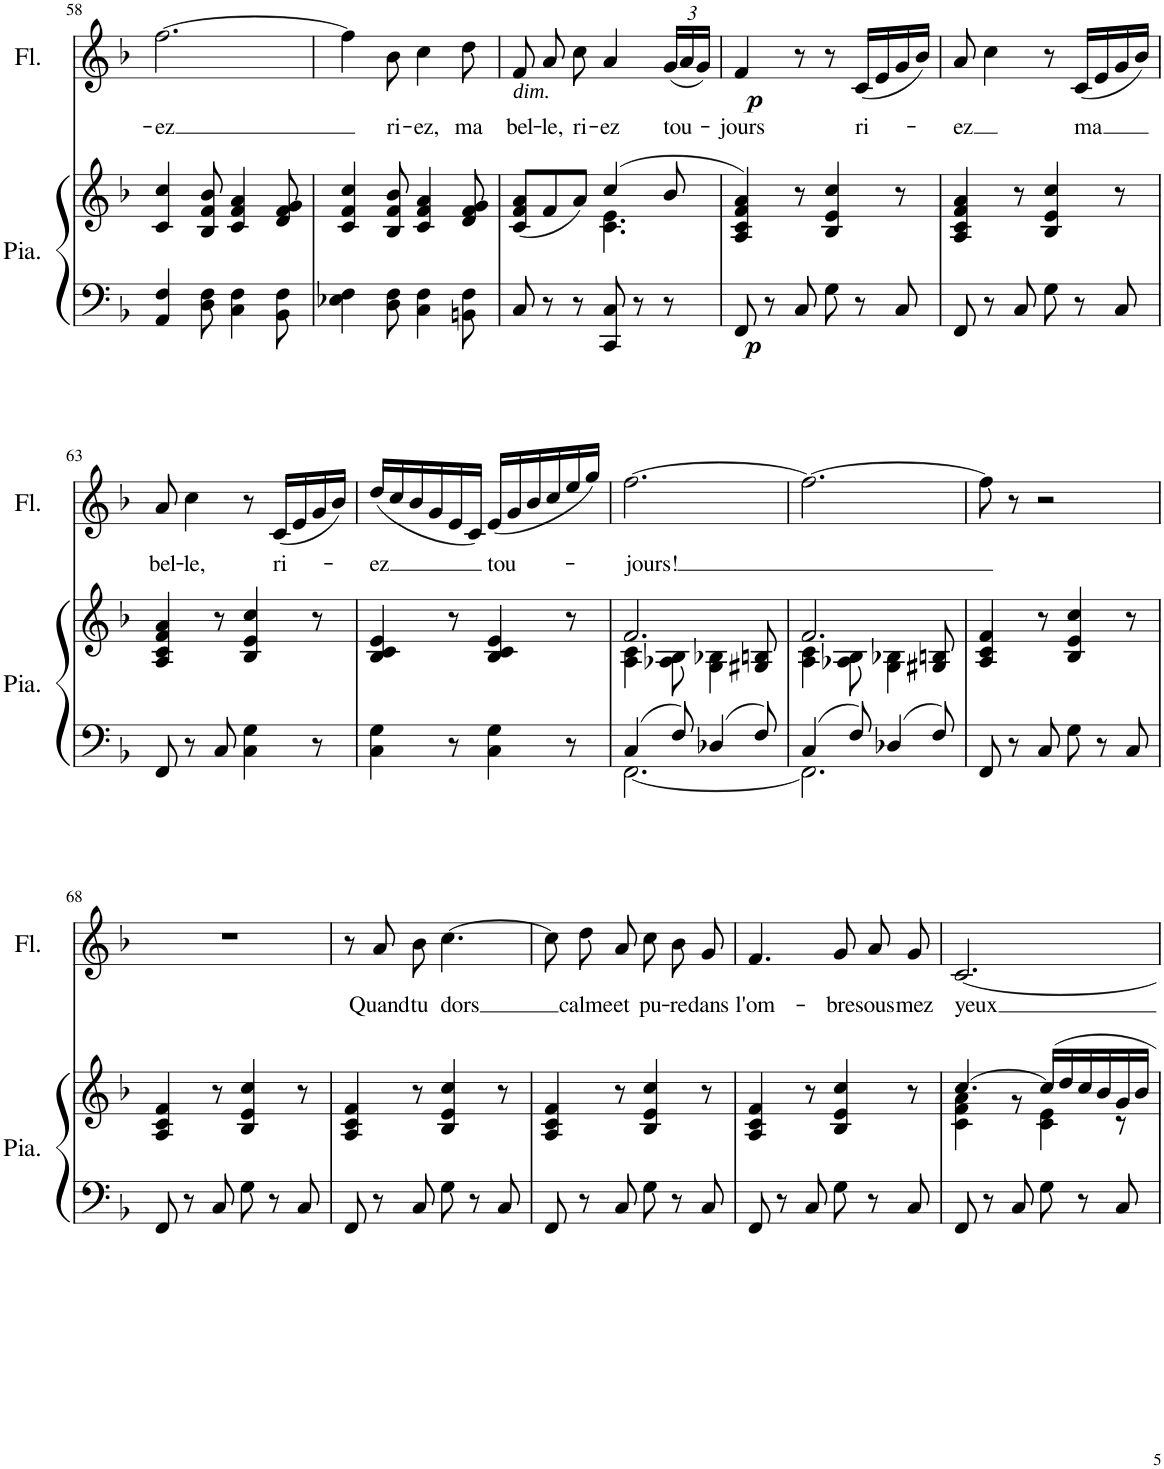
**kern	**kern	**dynam	**kern	**text	**dynam
*part2	*part2	*part2	*part1	*part1	*part1
*staff3	*staff2	*staff2/3	*staff1	*staff1	*staff1
*I"Piano	*	*	*I"Flûte	*	*
*I'Pia.	*	*	*I'Fl.	*	*
!!LO:PB:g=z
*clefF4	*clefG2	*	*clefG2	*	*
*k[b-]	*k[b-]	*	*k[b-]	*	*
*M6/8	*M6/8	*	*M6/8	*	*
=58	=58	=58	=58	=58	=58
!	!	!	!	!LO:LY:b	!
4AA/ 4F/	4c/ 4cc/	.	[2.ff\	-ez	.
8D\ 8F\	8B-/ 8f/ 8b-/	.	.	.	.
4C\ 4F\	4c/ 4f/ 4a/	.	.	.	.
8BB-\ 8F\	8d/ 8f/ 8g/	.	.	.	.
=59	=59	=59	=59	=59	=59
4E-X\ 4F\	4c/ 4f/ 4cc/	.	4ff\]	.	.
!	!	!	!	!LO:LY:b	!
8D\ 8F\	8B-/ 8f/ 8b-/	.	8b-\	ri-	.
!	!	!	!	!LO:LY:b	!
4C\ 4F\	4c/ 4f/ 4a/	.	4cc\	-ez,	.
!	!	!	!	!LO:LY:b	!
8BBn\ 8F\	8d/ 8f/ 8g/	.	8dd\	ma	.
=60	=60	=60	=60	=60	=60
*	*^	*	*	*	*
!	!	!	!	!	!LO:LY:b	!LO:DY:b
8C/	(8c/ 8f/ 8a/L	4.ryy	.	8f/	bel-	other-dynamics
!	!	!	!	!	!LO:LY:b	!
8r	8f/	.	.	8a/	-le,	.
!	!	!	!	!	!LO:LY:b	!
8r	8a/J)	.	.	8cc\	ri-	.
!	!	!	!	!	!LO:LY:b	!
8CC/ 8C/	(4cc/	4.c\ 4.e\	.	4a/	-ez	.
8r	.	.	.	.	.	.
*	*	*	*	*Xbrackettup	*	*
!	!	!	!	!	!LO:LY:b	!
8r	8b-/	.	.	(24g/LL	tou-	.
.	.	.	.	24a/	.	.
.	.	.	.	24g/JJ)	.	.
*	*v	*v	*	*	*	*
=61	=61	=61	=61	=61	=61
!	!	!LO:DY:b=2	!	!LO:LY:b	!LO:DY:b
8FF/	4A/ 4c/ 4f/ 4a/)	p	4f/	-jours	p
8r	.	.	.	.	.
8C/	8r	.	8r	.	.
8G\	4B-/ 4e/ 4cc/	.	8r	.	.
!	!	!	!	!LO:LY:b	!
8r	.	.	(16c/LL	ri-	.
.	.	.	16e/	.	.
8C/	8r	.	16g/	.	.
.	.	.	16b-/JJ)	.	.
=62	=62	=62	=62	=62	=62
!	!	!	!	!LO:LY:b	!
8FF/	4A/ 4c/ 4f/ 4a/	.	8a/	-ez	.
8r	.	.	4cc\	.	.
8C/	8r	.	.	.	.
8G\	4B-/ 4e/ 4cc/	.	8r	.	.
!	!	!	!	!LO:LY:b	!
8r	.	.	(16c/LL	ma	.
.	.	.	16e/	.	.
8C/	8r	.	16g/	.	.
.	.	.	16b-/JJ)	.	.
!!LO:LB:g=z
=63	=63	=63	=63	=63	=63
!	!	!	!	!LO:LY:b	!
8FF/	4A/ 4c/ 4f/ 4a/	.	8a/	-bel-	.
!	!	!	!	!LO:LY:b	!
8r	.	.	4cc\	-le,	.
8C/	8r	.	.	.	.
4C\ 4G\	4B-/ 4e/ 4cc/	.	8r	.	.
!	!	!	!	!LO:LY:b	!
.	.	.	(16c/LL	ri-	.
.	.	.	16e/	.	.
8r	8r	.	16g/	.	.
.	.	.	16b-/JJ)	.	.
=64	=64	=64	=64	=64	=64
!	!	!	!	!LO:LY:b	!
4C\ 4G\	4B-/ 4c/ 4e/	.	(16dd/LL	-ez	.
.	.	.	16cc/	.	.
.	.	.	16b-/	.	.
.	.	.	16g/	.	.
8r	8r	.	16e/	.	.
.	.	.	16c/JJ)	.	.
!	!	!	!	!LO:LY:b	!
4C\ 4G\	4B-/ 4c/ 4e/	.	(16e/LL	tou-	.
.	.	.	16g/	.	.
.	.	.	16b-/	.	.
.	.	.	16cc/	.	.
8r	8r	.	16ee/	.	.
.	.	.	16gg/JJ)	.	.
=65	=65	=65	=65	=65	=65
*^	*^	*	*	*	*
!	!	!	!	!	!	!LO:LY:b	!
4C/	[2.FF\	2.f/	4A\ 4c\	.	[2.ff\	-jours!	.
8F/	.	.	8A-X\ 8B-\	.	.	.	.
4D-X/	.	.	4G\ 4B-X\	.	.	.	.
8F/	.	.	8G#X/ 8Bn/	.	.	.	.
=66	=66	=66	=66	=66	=66	=66	=66
4C/	2.FF\]	2.f/	4A\ 4c\	.	2.ff\_	.	.
8F/	.	.	8A-X\ 8B-\	.	.	.	.
4D-X/	.	.	4G\ 4B-X\	.	.	.	.
8F/	.	.	8G#X/ 8Bn/	.	.	.	.
*v	*v	*	*	*	*	*	*
*	*v	*v	*	*	*	*
=67	=67	=67	=67	=67	=67
8FF/	4A/ 4c/ 4f/	.	8ff\]	.	.
8r	.	.	8r	.	.
8C/	8r	.	2r	.	.
8G\	4B-/ 4e/ 4cc/	.	.	.	.
8r	.	.	.	.	.
8C/	8r	.	.	.	.
!!LO:LB:g=z
=68	=68	=68	=68	=68	=68
8FF/	4A/ 4c/ 4f/	.	2.r	.	.
8r	.	.	.	.	.
8C/	8r	.	.	.	.
8G\	4B-/ 4e/ 4cc/	.	.	.	.
8r	.	.	.	.	.
8C/	8r	.	.	.	.
=69	=69	=69	=69	=69	=69
8FF/	4A/ 4c/ 4f/	.	8r	.	.
!	!	!	!	!LO:LY:b	!
8r	.	.	8a/	Quand	.
!	!	!	!	!LO:LY:b	!
8C/	8r	.	8b-\	tu	.
!	!	!	!	!LO:LY:b	!
8G\	4B-/ 4e/ 4cc/	.	[4.cc\	-dors	.
8r	.	.	.	.	.
8C/	8r	.	.	.	.
=70	=70	=70	=70	=70	=70
8FF/	4A/ 4c/ 4f/	.	8cc\]	.	.
!	!	!	!	!LO:LY:b	!
8r	.	.	8dd\	calme	.
!	!	!	!	!LO:LY:b	!
8C/	8r	.	8a/	et	.
!	!	!	!	!LO:LY:b	!
8G\	4B-/ 4e/ 4cc/	.	8cc\	pu-	.
!	!	!	!	!LO:LY:b	!
8r	.	.	8b-\	-re	.
!	!	!	!	!LO:LY:b	!
8C/	8r	.	8g/	dans	.
=71	=71	=71	=71	=71	=71
!	!	!	!	!LO:LY:b	!
8FF/	4A/ 4c/ 4f/	.	4.f/	l'om-	.
8r	.	.	.	.	.
8C/	8r	.	.	.	.
!	!	!	!	!LO:LY:b	!
8G\	4B-/ 4e/ 4cc/	.	8g/	-bre	.
!	!	!	!	!LO:LY:b	!
8r	.	.	8a/	sous	.
!	!	!	!	!LO:LY:b	!
8C/	8r	.	8g/	mez	.
=72	=72	=72	=72	=72	=72
*	*^	*	*	*	*
!	!	!	!	!	!LO:LY:b	!
8FF/	[4.cc/	4c\ 4f\ 4a\	.	[2.c/	yeux	.
8r	.	.	.	.	.	.
8C/	.	8r	.	.	.	.
8G\	16cc/LL]	4c\ 4e\	.	.	.	.
.	16dd/	.	.	.	.	.
8r	16cc/	.	.	.	.	.
.	16b-/	.	.	.	.	.
8C/	16g/	8r	.	.	.	.
.	16b-/JJ	.	.	.	.	.
*	*v	*v	*	*	*	*
=	=	=	=	=	=
*-	*-	*-	*-	*-	*-
